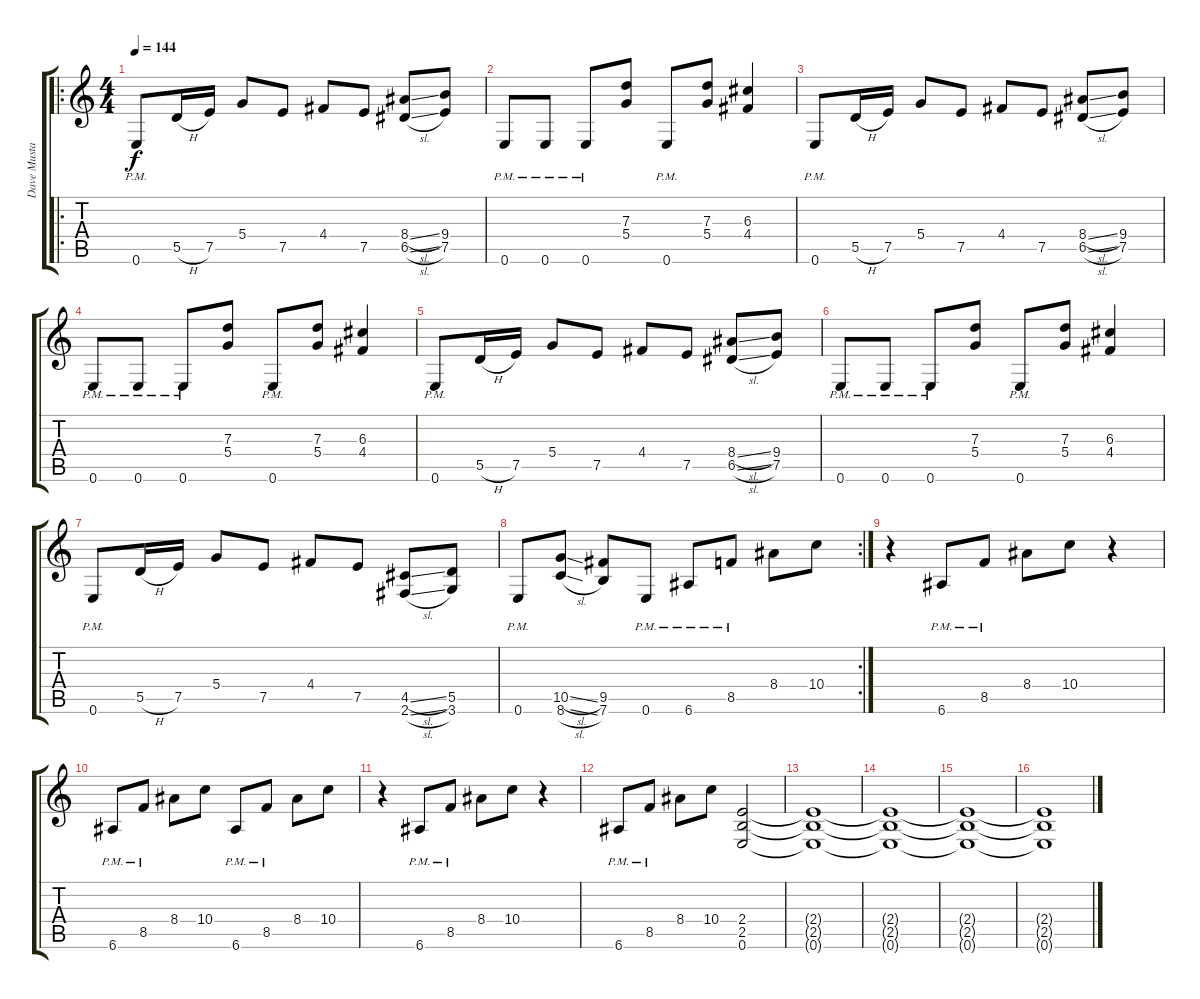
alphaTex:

\track ("Dave Mustaine" "Dave Musta") {instrument distortionguitar}
\staff {score tabs}
\tuning (E4 B3 G3 D3 A2 E2) {hide}
\ro
\ts (4 4)
\tempo 144
\clef g2
\ks c
0.6{pm}.8{dy f} 5.5{h}.16 7.5.16 5.4.8 7.5.8 4.4.8 7.5.8 (8.4{sl} 6.5{sl}).8 (9.4 7.5).8 |
0.6{pm}.8 0.6{pm}.8 0.6{pm}.8 (7.3 5.4).8 0.6{pm}.8 (7.3 5.4).8 (6.3 4.4).4 |
0.6{pm}.8 5.5{h}.16 7.5.16 5.4.8 7.5.8 4.4.8 7.5.8 (8.4{sl} 6.5{sl}).8 (9.4 7.5).8 |
0.6{pm}.8 0.6{pm}.8 0.6{pm}.8 (7.3 5.4).8 0.6{pm}.8 (7.3 5.4).8 (6.3 4.4).4 |
0.6{pm}.8 5.5{h}.16 7.5.16 5.4.8 7.5.8 4.4.8 7.5.8 (8.4{sl} 6.5{sl}).8 (9.4 7.5).8 |
0.6{pm}.8 0.6{pm}.8 0.6{pm}.8 (7.3 5.4).8 0.6{pm}.8 (7.3 5.4).8 (6.3 4.4).4 |
0.6{pm}.8 5.5{h}.16 7.5.16 5.4.8 7.5.8 4.4.8 7.5.8 (4.5{sl} 2.6{sl}).8 (5.5 3.6).8 |
\rc 2
0.6{pm}.8 (10.5{sl} 8.6{sl}).8 (9.5 7.6).8 0.6{pm}.8 6.6{pm}.8 8.5{pm}.8 8.4.8 10.4.8 |
r.4 6.6{pm}.8 8.5{pm}.8 8.4.8 10.4.8 r.4 |
6.6{pm}.8 8.5{pm}.8 8.4.8 10.4.8 6.6{pm}.8 8.5{pm}.8 8.4.8 10.4.8 |
r.4 6.6{pm}.8 8.5{pm}.8 8.4.8 10.4.8 r.4 |
6.6{pm}.8 8.5{pm}.8 8.4.8 10.4.8 (2.4 2.5 0.6).2 |
(2.4{t} 2.5{t} 0.6{t}).1 |
(2.4{t} 2.5{t} 0.6{t}).1 |
(2.4{t} 2.5{t} 0.6{t}).1 |
(2.4{t} 2.5{t} 0.6{t}).1
